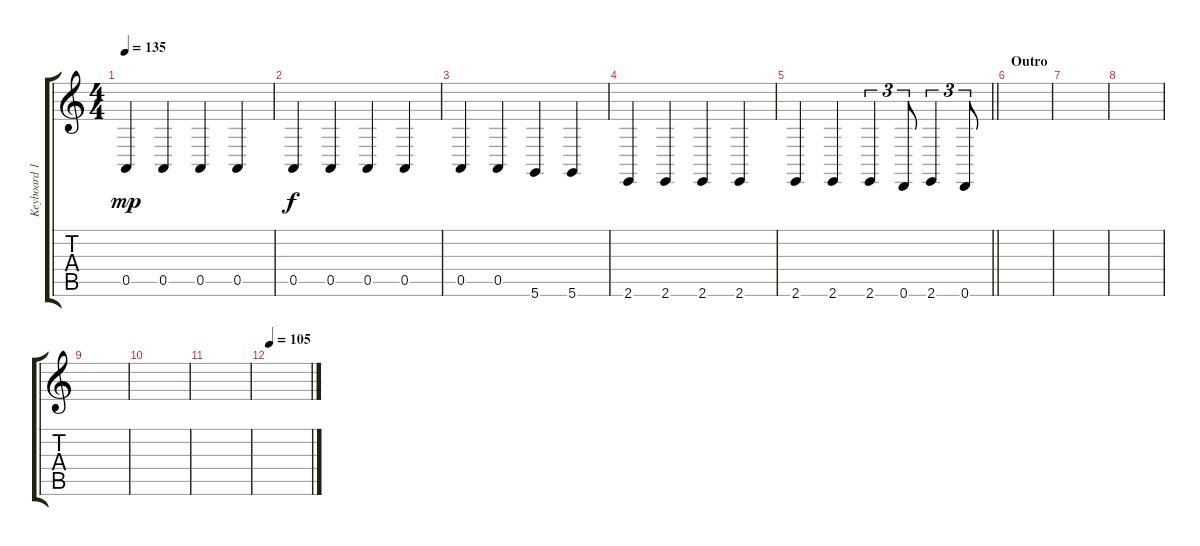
\track ("Keyboard 1" "Keyboard 1") {instrument lead8bassandlead}
\staff {score tabs}
\tuning (E4 B3 G3 D3 A2 D2) {hide}
\ts (4 4)
\tempo 135
\clef g2
\ks c
0.5.4{dy mp} 0.5.4 0.5.4 0.5.4 |
0.5.4{dy f} 0.5.4 0.5.4 0.5.4 |
0.5.4 0.5.4 5.6.4 5.6.4 |
2.6.4 2.6.4 2.6.4 2.6.4 |
\barLineRight lightlight
2.6.4 2.6.4 2.6.4{tu (3 2)} 0.6.8{tu (3 2)} 2.6.4{tu (3 2)} 0.6.8{tu (3 2)} |
\section ("" "Outro")
|
|
|
|
|
|
\tempo 110
\tempo 105
